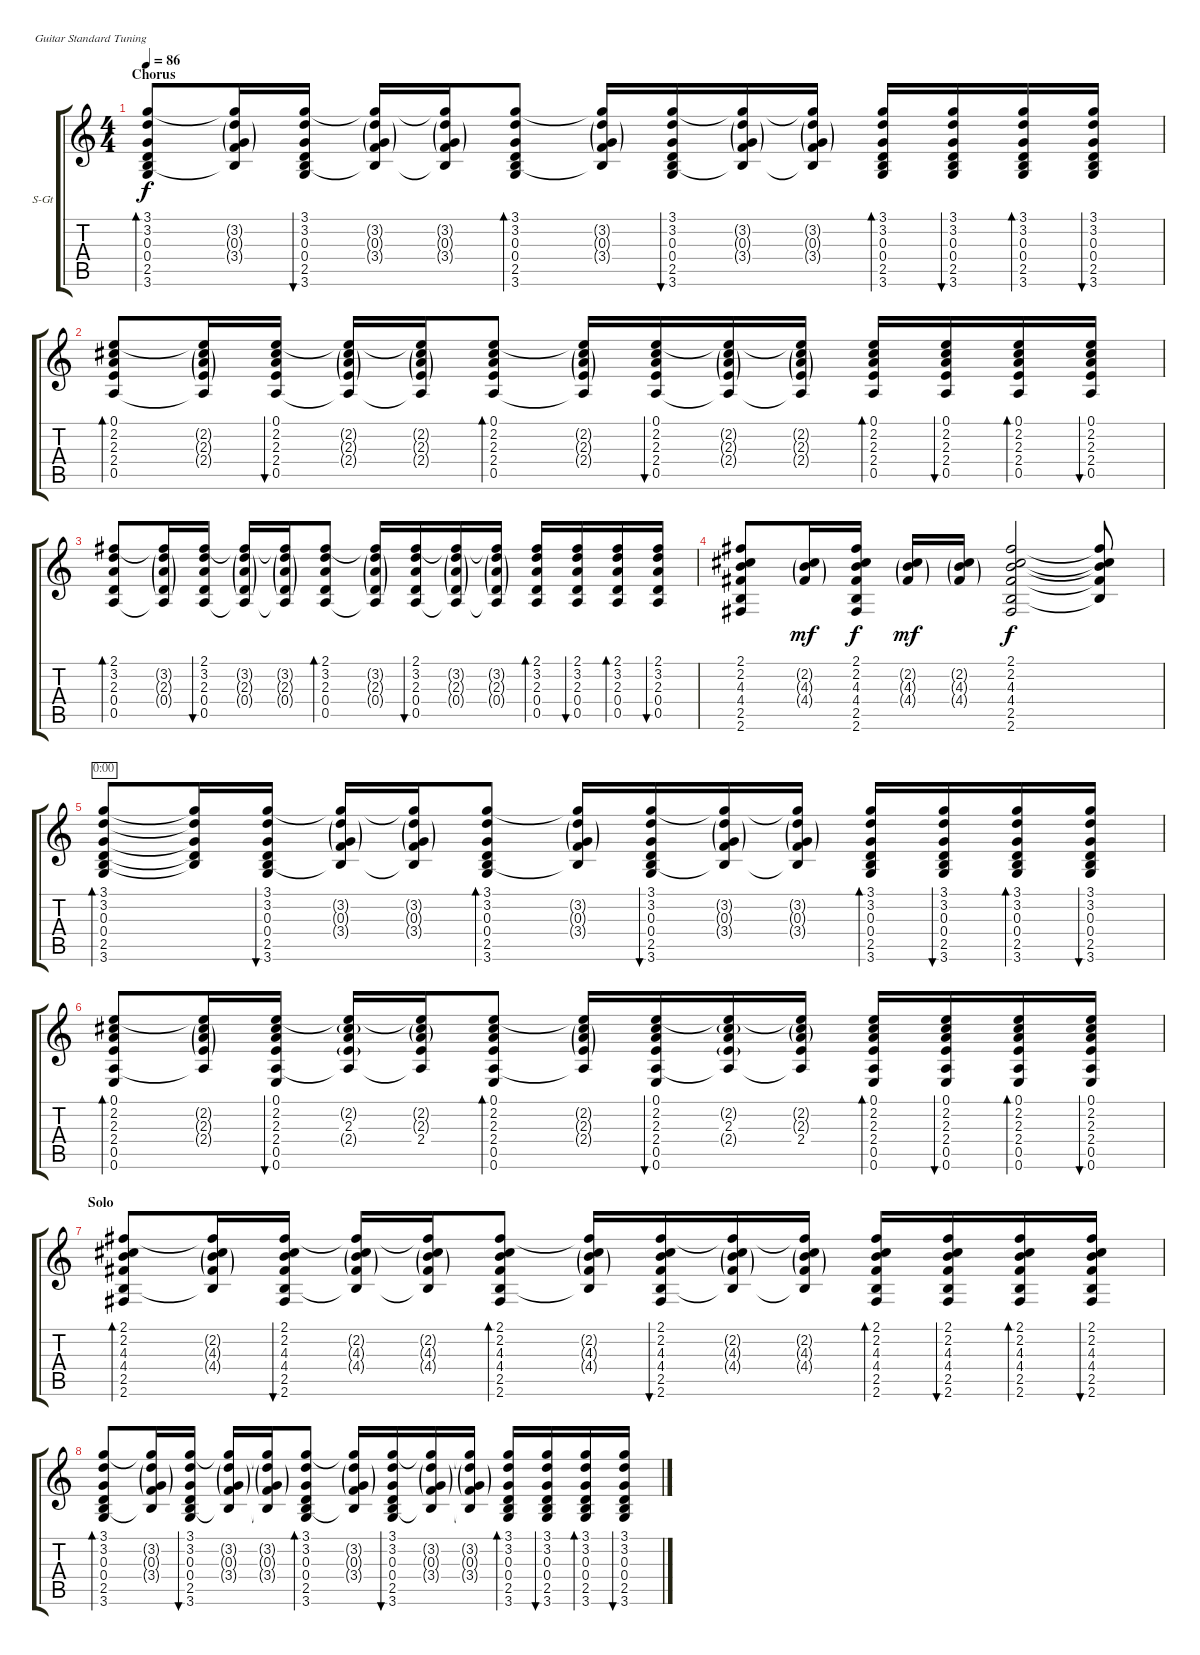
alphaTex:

\defaultSystemsLayout 4
\bracketExtendMode groupsimilarinstruments
\firstSystemTrackNameOrientation horizontal
\otherSystemsTrackNameOrientation horizontal
\track ("Matt" "S-Gt") {instrument acousticguitarsteel}
\staff {score tabs}
\tuning (E4 B3 G3 D3 A2 E2)
\ts (4 4)
\section ("" "Chorus")
\tempo 86
\clef g2
\ks c
(3.1 3.2 0.3 0.4 2.5 3.6).8{bd 60 dy f} (3.1{t} 3.2{g} 0.3{g} 3.4{g} 2.5{t}).16 (3.1 3.2 0.3 0.4 2.5 3.6).16{bu 60} (3.1{t} 3.2{g} 0.3{g} 3.4{g} 2.5{t}).16 (3.1{t} 3.2{g} 0.3{g} 3.4{g} 2.5{t}).16 (3.1 3.2 0.3 0.4 2.5 3.6).8{bd 60} (3.1{t} 3.2{g} 0.3{g} 3.4{g} 2.5{t}).16 (3.1 3.2 0.3 0.4 2.5 3.6).16{bu 60} (3.1{t} 3.2{g} 0.3{g} 3.4{g} 2.5{t}).16 (3.1{t} 3.2{g} 0.3{g} 3.4{g} 2.5{t}).16 (3.1 3.2 0.3 0.4 2.5 3.6).16{bd 60} (3.1 3.2 0.3 0.4 2.5 3.6).16{bu 60} (3.1 3.2 0.3 0.4 2.5 3.6).16{bd 60} (3.1 3.2 0.3 0.4 2.5 3.6).16{bu 60} |
(0.1 2.2 2.3 2.4 0.5).8{bd 60} (0.1{t} 2.2{g} 2.3{g} 2.4{g} 0.5{t}).16 (0.1 2.2 2.3 2.4 0.5).16{bu 60} (0.1{t} 2.2{g} 2.3{g} 2.4{g} 0.5{t}).16 (0.1{t} 2.2{g} 2.3{g} 2.4{g} 0.5{t}).16 (0.1 2.2 2.3 2.4 0.5).8{bd 60} (0.1{t} 2.2{g} 2.3{g} 2.4{g} 0.5{t}).16 (0.1 2.2 2.3 2.4 0.5).16{bu 60} (0.1{t} 2.2{g} 2.3{g} 2.4{g} 0.5{t}).16 (0.1{t} 2.2{g} 2.3{g} 2.4{g} 0.5{t}).16 (0.1 2.2 2.3 2.4 0.5).16{bd 60} (0.1 2.2 2.3 2.4 0.5).16{bu 60} (0.1 2.2 2.3 2.4 0.5).16{bd 60} (0.1 2.2 2.3 2.4 0.5).16{bu 60} |
(2.1 3.2 2.3 0.4 0.5).8{bd 60} (2.1{t} 3.2{g} 2.3{g} 0.4{g} 0.5{t}).16 (2.1 3.2 2.3 0.4 0.5).16{bu 60} (2.1{t} 3.2{g} 2.3{g} 0.4{g} 0.5{t}).16 (2.1{t} 3.2{g} 2.3{g} 0.4{g} 0.5{t}).16 (2.1 3.2 2.3 0.4 0.5).8{bd 60} (2.1{t} 3.2{g} 2.3{g} 0.4{g} 0.5{t}).16 (2.1 3.2 2.3 0.4 0.5).16{bu 60} (2.1{t} 3.2{g} 2.3{g} 0.4{g} 0.5{t}).16 (2.1{t} 3.2{g} 2.3{g} 0.4{g} 0.5{t}).16 (2.1 3.2 2.3 0.4 0.5).16{bd 60} (2.1 3.2 2.3 0.4 0.5).16{bu 60} (2.1 3.2 2.3 0.4 0.5).16{bd 60} (2.1 3.2 2.3 0.4 0.5).16{bu 60} |
(2.1 2.2 4.3 4.4 2.5 2.6).8 (2.2{g} 4.3{g} 4.4{g}).16{dy mf} (2.1 2.2 4.3 4.4 2.5 2.6).16{dy f} (2.2{g} 4.3{g} 4.4{g}).16{dy mf} (2.2{g} 4.3{g} 4.4{g}).16 (2.1 2.2 4.3 4.4 2.5 2.6).2{dy f} (2.1{t} 2.2{t} 4.3{t} 4.4{t} 2.5{t}).8 |
(3.1 3.2 0.3 0.4 2.5 3.6).8{bd 60 timer} (3.1{t} 3.2{t} 0.3{t} 0.4{t} 2.5{t}).16 (3.1 3.2 0.3 0.4 2.5 3.6).16{bu 60} (3.1{t} 3.2{g} 0.3{g} 3.4{g} 2.5{t}).16 (3.1{t} 3.2{g} 0.3{g} 3.4{g} 2.5{t}).16 (3.1 3.2 0.3 0.4 2.5 3.6).8{bd 60} (3.1{t} 3.2{g} 0.3{g} 3.4{g} 2.5{t}).16 (3.1 3.2 0.3 0.4 2.5 3.6).16{bu 60} (3.1{t} 3.2{g} 0.3{g} 3.4{g} 2.5{t}).16 (3.1{t} 3.2{g} 0.3{g} 3.4{g} 2.5{t}).16 (3.1 3.2 0.3 0.4 2.5 3.6).16{bd 60} (3.1 3.2 0.3 0.4 2.5 3.6).16{bu 60} (3.1 3.2 0.3 0.4 2.5 3.6).16{bd 60} (3.1 3.2 0.3 0.4 2.5 3.6).16{bu 60} |
(0.1 2.2 2.3 2.4 0.5 0.6).8{bd 60} (0.1{t} 2.2{g} 2.3{g} 2.4{g} 0.5{t}).16 (0.1 2.2 2.3 2.4 0.5 0.6).16{bu 60} (0.1{t} 2.2{g} 2.3 2.4{g} 0.5{t}).16 (0.1{t} 2.2{g} 2.3{g} 2.4 0.5{t}).16 (0.1 2.2 2.3 2.4 0.5 0.6).8{bd 60} (0.1{t} 2.2{g} 2.3{g} 2.4{g} 0.5{t}).16 (0.1 2.2 2.3 2.4 0.5 0.6).16{bu 60} (0.1{t} 2.2{g} 2.3 2.4{g} 0.5{t}).16 (0.1{t} 2.2{g} 2.3{g} 2.4 0.5{t}).16 (0.1 2.2 2.3 2.4 0.5 0.6).16{bd 60} (0.1 2.2 2.3 2.4 0.5 0.6).16{bu 60} (0.1 2.2 2.3 2.4 0.5 0.6).16{bd 60} (0.1 2.2 2.3 2.4 0.5 0.6).16{bu 60} |
\section ("" "Solo")
(2.1 2.2 4.3 4.4 2.5 2.6).8{bd 60} (2.1{t} 2.2{g} 4.3{g} 4.4{g} 2.5{t}).16 (2.1 2.2 4.3 4.4 2.5 2.6).16{bu 60} (2.1{t} 2.2{g} 4.3{g} 4.4{g} 2.5{t}).16 (2.1{t} 2.2{g} 4.3{g} 4.4{g} 2.5{t}).16 (2.1 2.2 4.3 4.4 2.5 2.6).8{bd 60} (2.1{t} 2.2{g} 4.3{g} 4.4{g} 2.5{t}).16 (2.1 2.2 4.3 4.4 2.5 2.6).16{bu 60} (2.1{t} 2.2{g} 4.3{g} 4.4{g} 2.5{t}).16 (2.1{t} 2.2{g} 4.3{g} 4.4{g} 2.5{t}).16 (2.1 2.2 4.3 4.4 2.5 2.6).16{bd 60} (2.1 2.2 4.3 4.4 2.5 2.6).16{bu 60} (2.1 2.2 4.3 4.4 2.5 2.6).16{bd 60} (2.1 2.2 4.3 4.4 2.5 2.6).16{bu 60} |
(3.1 3.2 0.3 0.4 2.5 3.6).8{bd 60} (3.1{t} 3.2{g} 0.3{g} 3.4{g} 2.5{t}).16 (3.1 3.2 0.3 0.4 2.5 3.6).16{bu 60} (3.1{t} 3.2{g} 0.3{g} 3.4{g} 2.5{t}).16 (3.1{t} 3.2{g} 0.3{g} 3.4{g} 2.5{t}).16 (3.1 3.2 0.3 0.4 2.5 3.6).8{bd 60} (3.1{t} 3.2{g} 0.3{g} 3.4{g} 2.5{t}).16 (3.1 3.2 0.3 0.4 2.5 3.6).16{bu 60} (3.1{t} 3.2{g} 0.3{g} 3.4{g} 2.5{t}).16 (3.1{t} 3.2{g} 0.3{g} 3.4{g} 2.5{t}).16 (3.1 3.2 0.3 0.4 2.5 3.6).16{bd 60} (3.1 3.2 0.3 0.4 2.5 3.6).16{bu 60} (3.1 3.2 0.3 0.4 2.5 3.6).16{bd 60} (3.1 3.2 0.3 0.4 2.5 3.6).16{bu 60}
